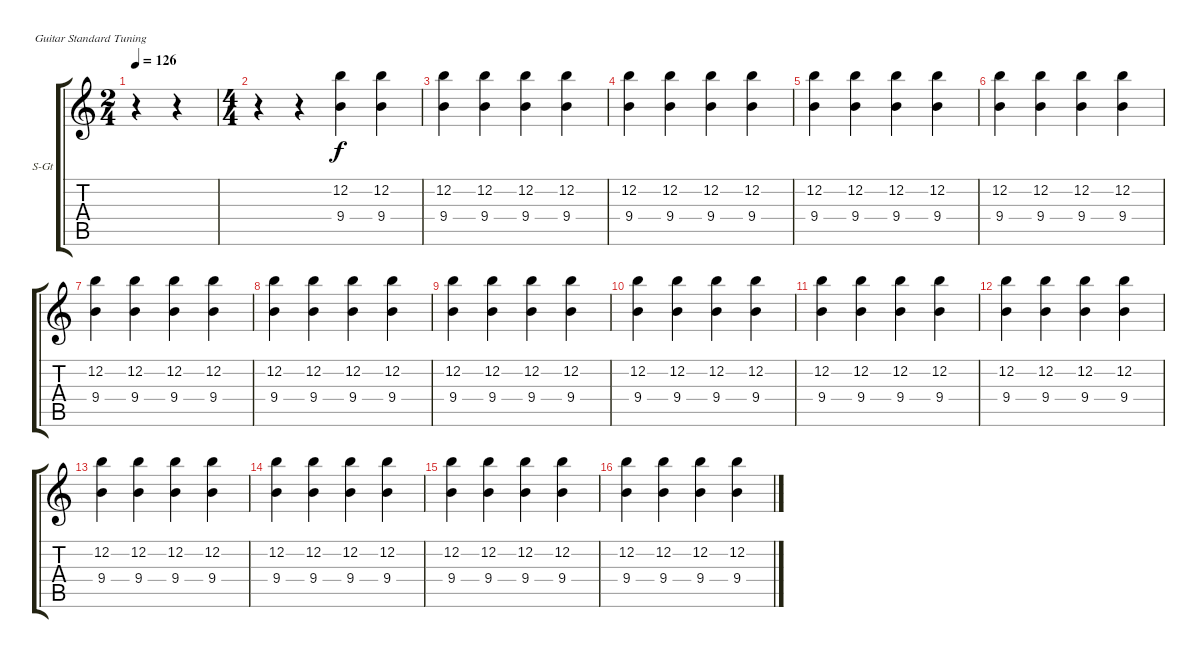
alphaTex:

\bracketExtendMode groupsimilarinstruments
\firstSystemTrackNameOrientation horizontal
\otherSystemsTrackNameOrientation horizontal
\track ("Raita 2" "S-Gt") {instrument acousticgrandpiano}
\staff {score tabs}
\tuning (E4 B3 G3 D3 A2 E2)
\displaytranspose 12
\ts (2 4)
\beaming (8 2 2)
\tempo 126
\clef g2
\ks c
r.4{dy f} r.4 |
\ts (4 4)
\beaming (8 2 2 2 2)
r.4 r.4 (12.2 9.4).4 (12.2 9.4).4 |
(12.2 9.4).4 (12.2 9.4).4 (12.2 9.4).4 (12.2 9.4).4 |
(12.2 9.4).4 (12.2 9.4).4 (12.2 9.4).4 (12.2 9.4).4 |
(12.2 9.4).4 (12.2 9.4).4 (12.2 9.4).4 (12.2 9.4).4 |
(12.2 9.4).4 (12.2 9.4).4 (12.2 9.4).4 (12.2 9.4).4 |
(12.2 9.4).4 (12.2 9.4).4 (12.2 9.4).4 (12.2 9.4).4 |
(12.2 9.4).4 (12.2 9.4).4 (12.2 9.4).4 (12.2 9.4).4 |
(12.2 9.4).4 (12.2 9.4).4 (12.2 9.4).4 (12.2 9.4).4 |
(12.2 9.4).4 (12.2 9.4).4 (12.2 9.4).4 (12.2 9.4).4 |
(12.2 9.4).4 (12.2 9.4).4 (12.2 9.4).4 (12.2 9.4).4 |
(12.2 9.4).4 (12.2 9.4).4 (12.2 9.4).4 (12.2 9.4).4 |
(12.2 9.4).4 (12.2 9.4).4 (12.2 9.4).4 (12.2 9.4).4 |
(12.2 9.4).4 (12.2 9.4).4 (12.2 9.4).4 (12.2 9.4).4 |
(12.2 9.4).4 (12.2 9.4).4 (12.2 9.4).4 (12.2 9.4).4 |
(12.2 9.4).4 (12.2 9.4).4 (12.2 9.4).4 (12.2 9.4).4
